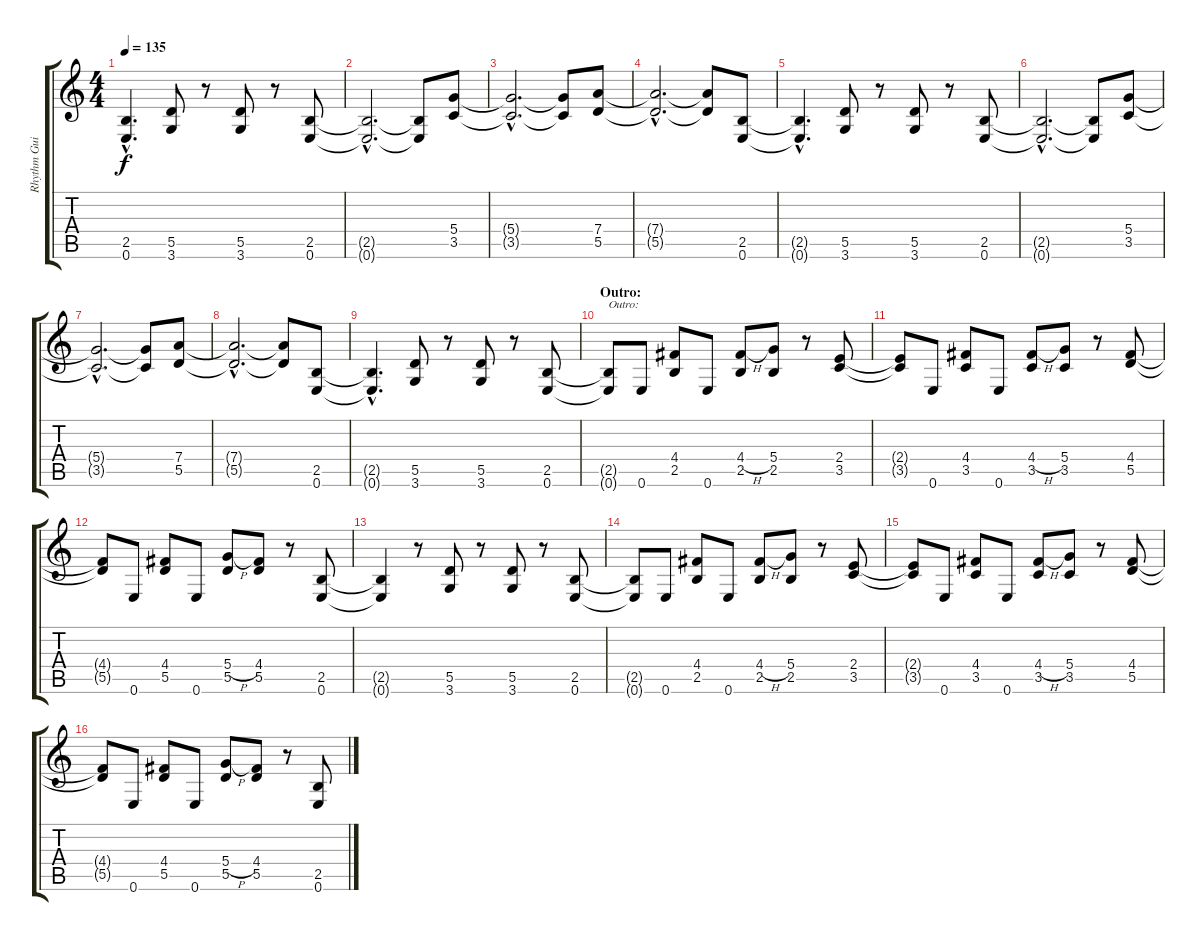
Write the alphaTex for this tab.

\track ("Rhythm Guitar" "Rhythm Gui") {instrument distortionguitar}
\staff {score tabs}
\tuning (E4 B3 G3 D3 A2 E2) {hide}
\ts (4 4)
\tempo 135
\clef g2
\ks c
(2.5{hac t} 0.6{hac t}).4{d dy f} (5.5 3.6).8 r.8 (5.5 3.6).8 r.8 (2.5 0.6).8 |
(2.5{hac t} 0.6{hac t}).2{d} (2.5{t} 0.6{t}).8 (5.4 3.5).8 |
(5.4{hac t} 3.5{hac t}).2{d} (5.4{t} 3.5{t}).8 (7.4 5.5).8 |
(7.4{hac t} 5.5{hac t}).2{d} (7.4{t} 5.5{t}).8 (2.5 0.6).8 |
(2.5{hac t} 0.6{hac t}).4{d} (5.5 3.6).8 r.8 (5.5 3.6).8 r.8 (2.5 0.6).8 |
(2.5{hac t} 0.6{hac t}).2{d} (2.5{t} 0.6{t}).8 (5.4 3.5).8 |
(5.4{hac t} 3.5{hac t}).2{d} (5.4{t} 3.5{t}).8 (7.4 5.5).8 |
(7.4{hac t} 5.5{hac t}).2{d} (7.4{t} 5.5{t}).8 (2.5 0.6).8 |
(2.5{hac t} 0.6{hac t}).4{d} (5.5 3.6).8 r.8 (5.5 3.6).8 r.8 (2.5 0.6).8 |
\section ("" "Outro:")
(2.5{t} 0.6{t}).8{txt "Outro:"} 0.6.8 (4.4 2.5).8 0.6.8 (4.4{h} 2.5).8 (5.4 2.5).8 r.8 (2.4 3.5).8 |
(2.4{t} 3.5{t}).8 0.6.8 (4.4 3.5).8 0.6.8 (4.4{h} 3.5).8 (5.4 3.5).8 r.8 (4.4 5.5).8 |
(4.4{t} 5.5{t}).8 0.6.8 (4.4 5.5).8 0.6.8 (5.4{h} 5.5).8 (4.4 5.5).8 r.8 (2.5 0.6).8 |
(2.5{t} 0.6{t}).4 r.8 (5.5 3.6).8 r.8 (5.5 3.6).8 r.8 (2.5 0.6).8 |
(2.5{t} 0.6{t}).8 0.6.8 (4.4 2.5).8 0.6.8 (4.4{h} 2.5).8 (5.4 2.5).8 r.8 (2.4 3.5).8 |
(2.4{t} 3.5{t}).8 0.6.8 (4.4 3.5).8 0.6.8 (4.4{h} 3.5).8 (5.4 3.5).8 r.8 (4.4 5.5).8 |
(4.4{t} 5.5{t}).8 0.6.8 (4.4 5.5).8 0.6.8 (5.4{h} 5.5).8 (4.4 5.5).8 r.8 (2.5 0.6).8
